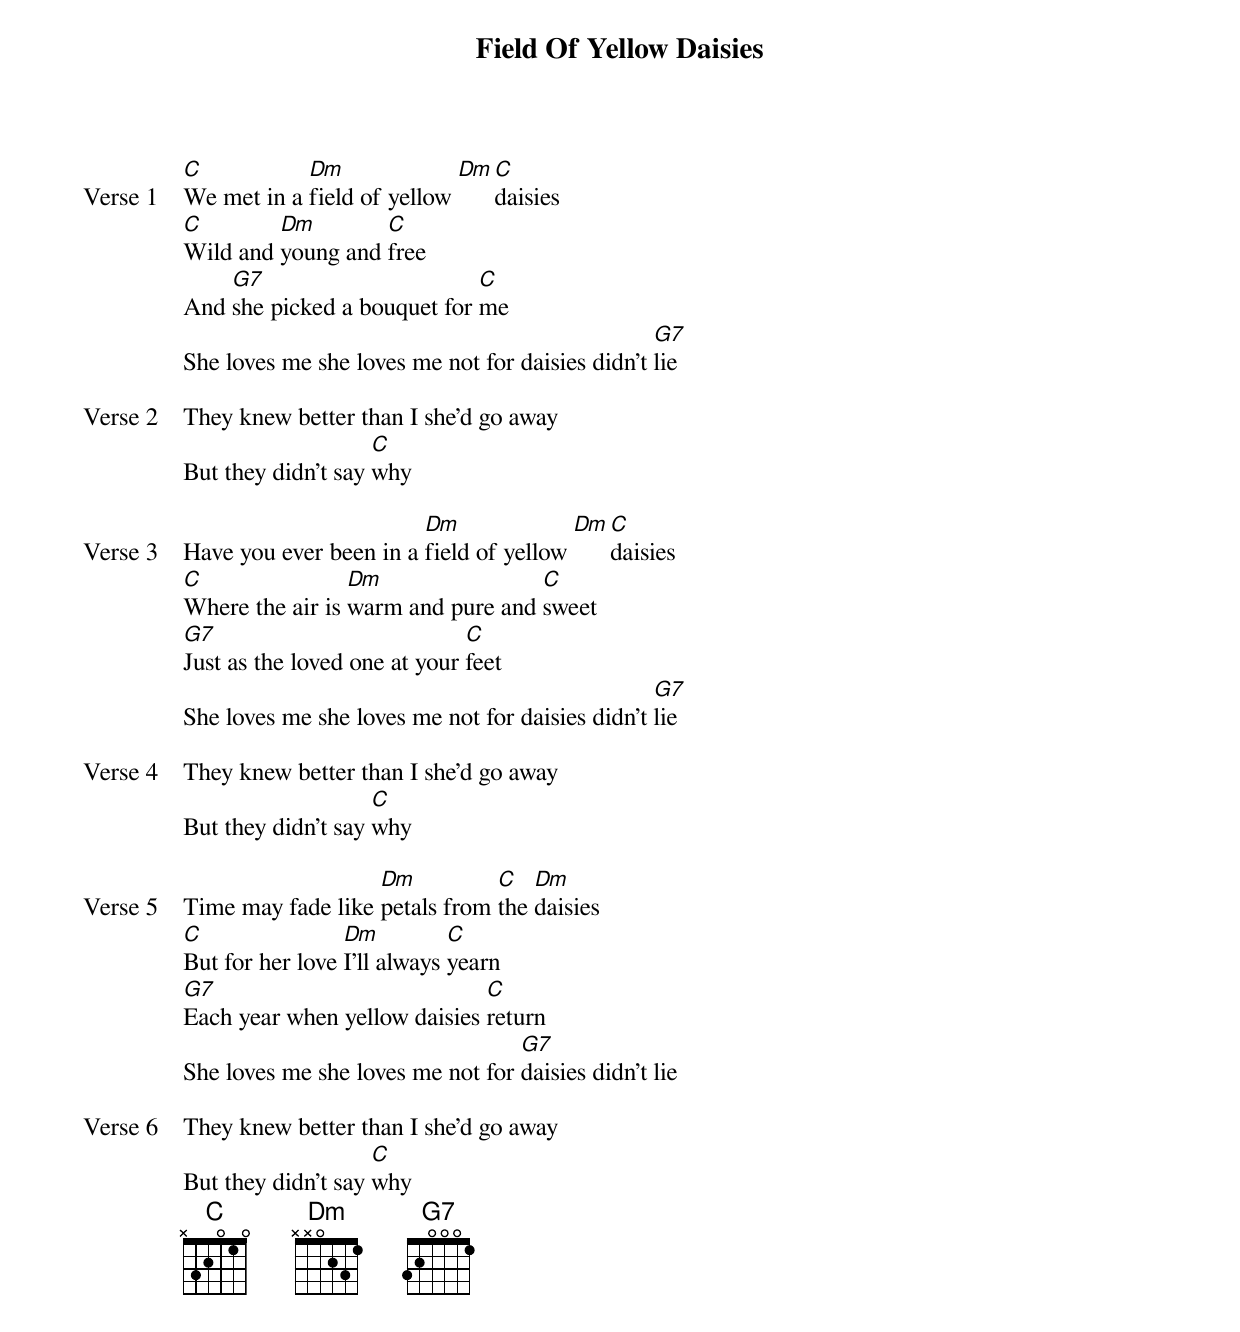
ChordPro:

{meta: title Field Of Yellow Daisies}
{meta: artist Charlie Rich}
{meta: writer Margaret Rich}

{start_of_verse: Verse 1}
[C]We met in a [Dm]field of yellow [Dm][C]daisies
[C]Wild and [Dm]young and [C]free
And [G7]she picked a bouquet for [C]me
She loves me she loves me not for daisies didn't [G7]lie
{end_of_verse}

{start_of_verse: Verse 2}
They knew better than I she'd go away
But they didn't say [C]why
{end_of_verse}

{start_of_verse: Verse 3}
Have you ever been in a [Dm]field of yellow [Dm][C]daisies
[C]Where the air is [Dm]warm and pure and [C]sweet
[G7]Just as the loved one at your [C]feet
She loves me she loves me not for daisies didn't [G7]lie
{end_of_verse}

{start_of_verse: Verse 4}
They knew better than I she'd go away
But they didn't say [C]why
{end_of_verse}

{start_of_verse: Verse 5}
Time may fade like [Dm]petals from [C]the [Dm]daisies
[C]But for her love [Dm]I'll always [C]yearn
[G7]Each year when yellow daisies [C]return
She loves me she loves me not for [G7]daisies didn't lie
{end_of_verse}

{start_of_verse: Verse 6}
They knew better than I she'd go away
But they didn't say [C]why
{end_of_verse}
